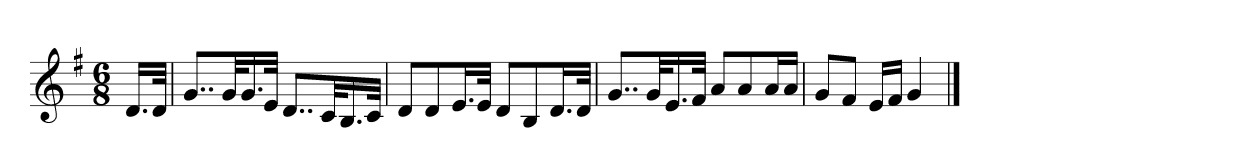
**kern
*part1
*staff1
*k[f#]
*M6/8
*MM120
=
16.dLL
32dJJk
=1
8..gL
32gKL
16.g
32eJJk
8..dL
32cKL
16.B
32cJJk
=2
8dL
8d
16.eL
32eJJk
8dL
8B
16.dL
32dJJk
=3
8..gL
32gKL
16.e
32f#JJk
8aL
8a
16aL
16aJJ
=4
8gL
8f#J
16eLL
16f#JJ
4g
==
*-
